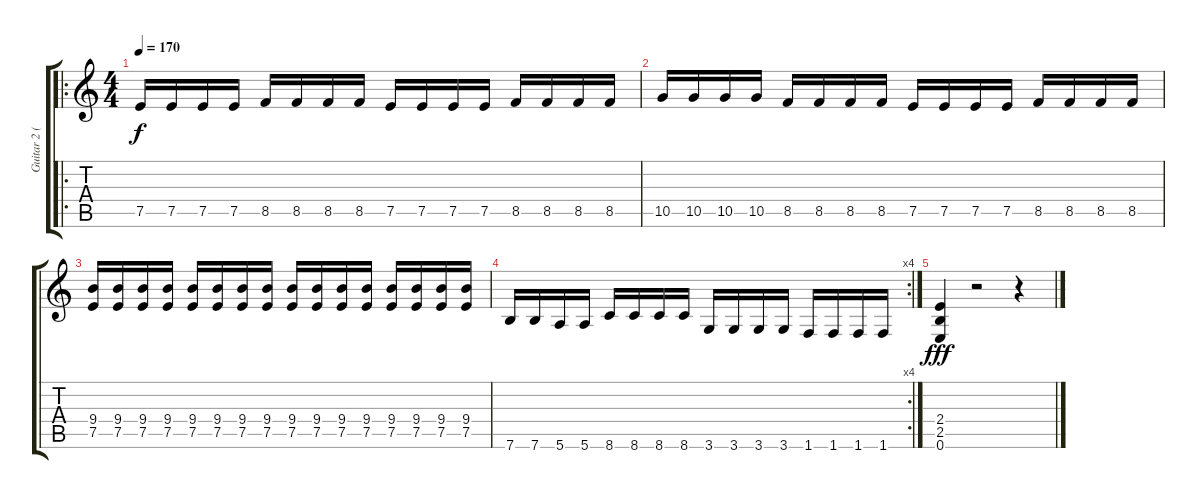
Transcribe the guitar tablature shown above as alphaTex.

\track ("Guitar 2 (Jardar)" "Guitar 2 (") {instrument distortionguitar}
\staff {score tabs}
\tuning (E4 B3 G3 D3 A2 E2) {hide}
\ro
\ts (4 4)
\tempo 170
\clef g2
\ks c
7.5.16{dy f} 7.5.16 7.5.16 7.5.16 8.5.16 8.5.16 8.5.16 8.5.16 7.5.16 7.5.16 7.5.16 7.5.16 8.5.16 8.5.16 8.5.16 8.5.16 |
10.5.16 10.5.16 10.5.16 10.5.16 8.5.16 8.5.16 8.5.16 8.5.16 7.5.16 7.5.16 7.5.16 7.5.16 8.5.16 8.5.16 8.5.16 8.5.16 |
(9.4 7.5).16 (9.4 7.5).16 (9.4 7.5).16 (9.4 7.5).16 (9.4 7.5).16 (9.4 7.5).16 (9.4 7.5).16 (9.4 7.5).16 (9.4 7.5).16 (9.4 7.5).16 (9.4 7.5).16 (9.4 7.5).16 (9.4 7.5).16 (9.4 7.5).16 (9.4 7.5).16 (9.4 7.5).16 |
\rc 4
7.6.16 7.6.16 5.6.16 5.6.16 8.6.16 8.6.16 8.6.16 8.6.16 3.6.16 3.6.16 3.6.16 3.6.16 1.6.16 1.6.16 1.6.16 1.6.16 |
(2.4 2.5 0.6).4{dy fff} r.2 r.4
